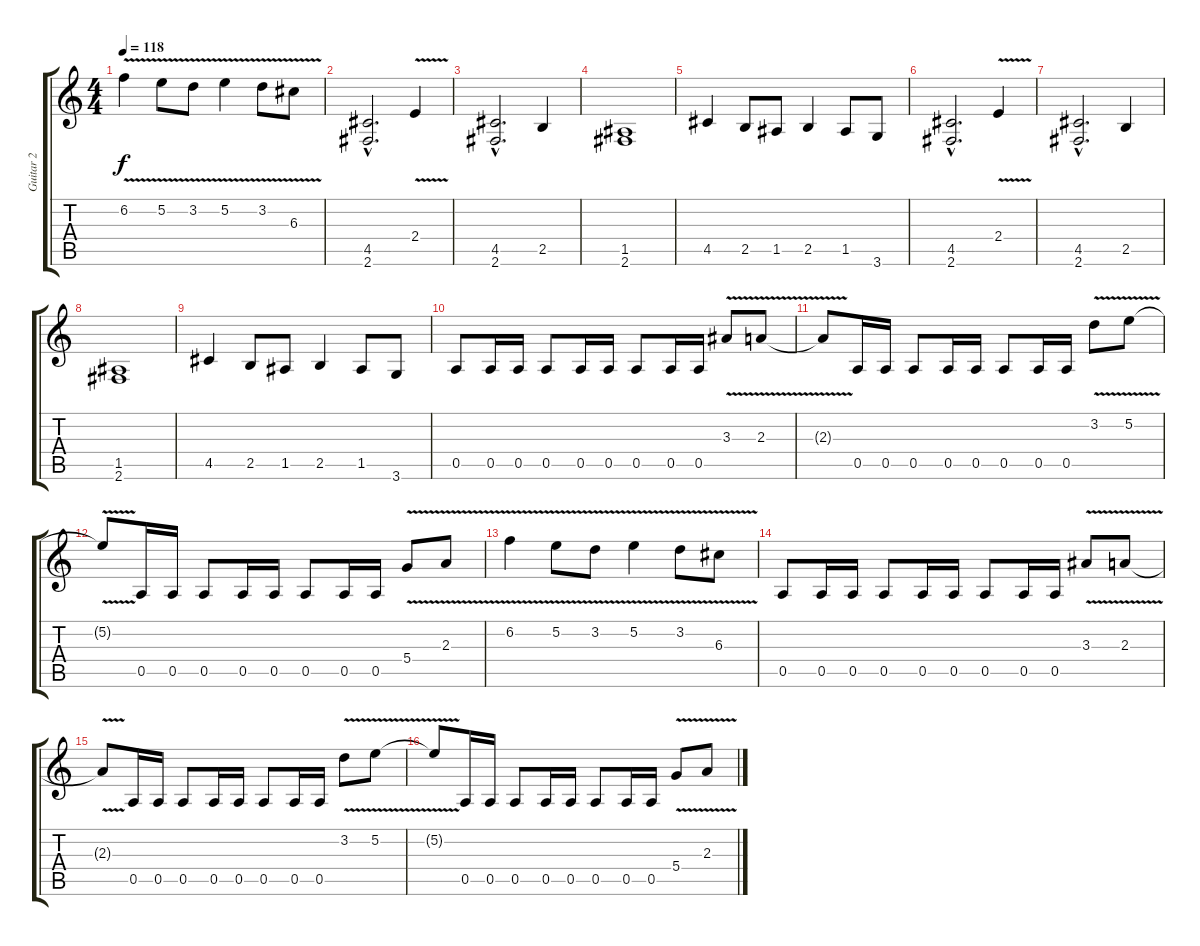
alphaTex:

\track ("Guitar 2" "Guitar 2") {instrument distortionguitar}
\staff {score tabs}
\tuning (E4 B3 G3 D3 A2 E2) {hide}
\ts (4 4)
\tempo 118
\clef g2
\ks c
6.2{v}.4{dy f} 5.2{v}.8 3.2{v}.8 5.2{v}.4 3.2{v}.8 6.3{v}.8 |
(4.5{hac} 2.6{hac}).2{d} 2.4{v}.4 |
(4.5{hac} 2.6{hac}).2{d} 2.5.4 |
(1.5 2.6).1 |
4.5.4 2.5.8 1.5.8 2.5.4 1.5.8 3.6.8 |
(4.5{hac} 2.6{hac}).2{d} 2.4{v}.4 |
(4.5{hac} 2.6{hac}).2{d} 2.5.4 |
(1.5 2.6).1 |
4.5.4 2.5.8 1.5.8 2.5.4 1.5.8 3.6.8 |
0.5.8 0.5.16 0.5.16 0.5.8 0.5.16 0.5.16 0.5.8 0.5.16 0.5.16 3.3{v}.8 2.3{v}.8 |
2.3{t}.8 0.5.16 0.5.16 0.5.8 0.5.16 0.5.16 0.5.8 0.5.16 0.5.16 3.2{v}.8 5.2{v}.8 |
5.2{t}.8 0.5.16 0.5.16 0.5.8 0.5.16 0.5.16 0.5.8 0.5.16 0.5.16 5.4{v}.8 2.3{v}.8 |
6.2{v}.4 5.2{v}.8 3.2{v}.8 5.2{v}.4 3.2{v}.8 6.3{v}.8 |
0.5.8 0.5.16 0.5.16 0.5.8 0.5.16 0.5.16 0.5.8 0.5.16 0.5.16 3.3{v}.8 2.3{v}.8 |
2.3{t}.8 0.5.16 0.5.16 0.5.8 0.5.16 0.5.16 0.5.8 0.5.16 0.5.16 3.2{v}.8 5.2{v}.8 |
5.2{t}.8 0.5.16 0.5.16 0.5.8 0.5.16 0.5.16 0.5.8 0.5.16 0.5.16 5.4{v}.8 2.3{v}.8
